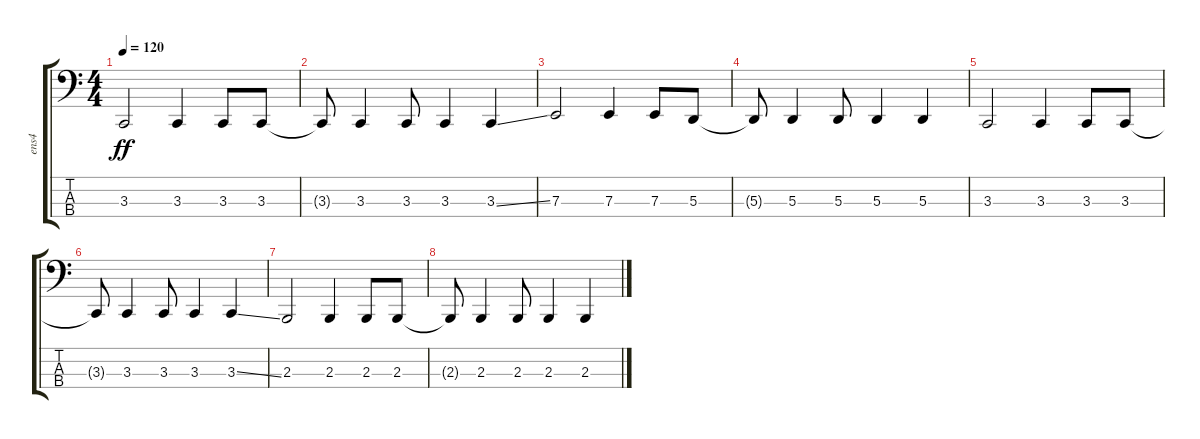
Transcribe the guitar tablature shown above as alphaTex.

\track ("ens4" "ens4") {instrument pad8sweep}
\staff {score tabs}
\tuning (G2 D2 A1 E1) {hide}
\ts (4 4)
\tempo 120
\clef f4
\ks c
3.3.2{dy ff} 3.3.4 3.3.8 3.3.8 |
3.3{t}.8 3.3.4 3.3.8 3.3.4 3.3{ss}.4 |
7.3.2 7.3.4 7.3.8 5.3.8 |
5.3{t}.8 5.3.4 5.3.8 5.3.4 5.3.4 |
3.3.2 3.3.4 3.3.8 3.3.8 |
3.3{t}.8 3.3.4 3.3.8 3.3.4 3.3{ss}.4 |
2.3.2 2.3.4 2.3.8 2.3.8 |
2.3{t}.8 2.3.4 2.3.8 2.3.4 2.3.4
